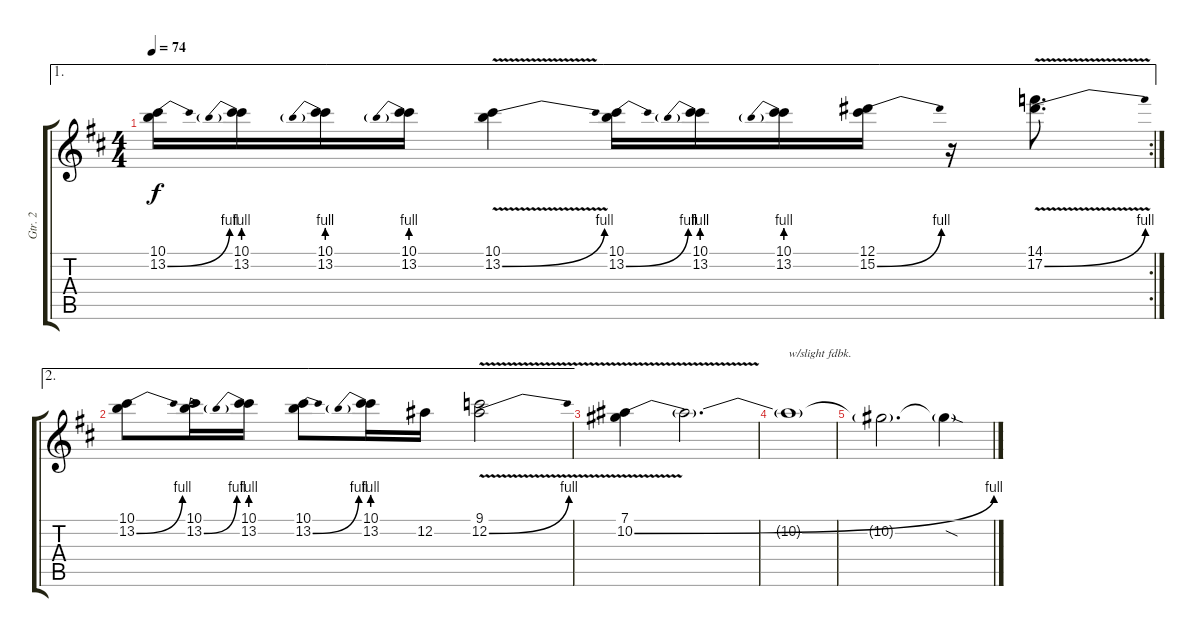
\track ("Gtr. 2" "Gtr. 2") {instrument electricguitarclean}
\staff {score tabs}
\tuning (Eb4 Bb3 Gb3 Db3 Ab2 Db2) {hide}
\ae 1
\rc 2
\ts (4 4)
\tempo 74
\clef g2
\ks d
(10.1 13.2{be (bend 0 0 60 4)}).16{dy f} (10.1 13.2{be (prebend 0 4 60 4)}).16 (10.1 13.2{be (prebend 0 4 60 4)}).16 (10.1 13.2{be (prebend 0 4 60 4)}).16 (10.1 13.2{be (bend 0 0 60 4) v}).4 (10.1 13.2{be (bend 0 0 60 4)}).16 (10.1 13.2{be (prebend 0 4 60 4)}).16 (10.1 13.2{be (prebend 0 4 60 4)}).16 (12.1 15.2{be (bend 0 0 60 4)}).16 r.16 (14.1 17.2{be (bend 0 0 60 4) v}).8{d} |
\ae 2
(10.1 13.2{be (bend 0 0 60 4)}).8 (10.1 13.2{be (bend 0 0 60 4)}).16 (10.1 13.2{be (prebend 0 4 60 4)}).16 (10.1 13.2{be (bend 0 0 60 4)}).8 (10.1 13.2{be (prebend 0 4 60 4)}).16 12.2.16 (9.1 12.2{be (bend 0 0 60 4) v}).2 |
(7.1 10.2{be (bend 0 0 60 4) v}).4 10.2{t}.2{d} |
10.2{t}.1{txt "w/slight fdbk."} |
10.2{t}.2{d} 10.2{sod t}.4
